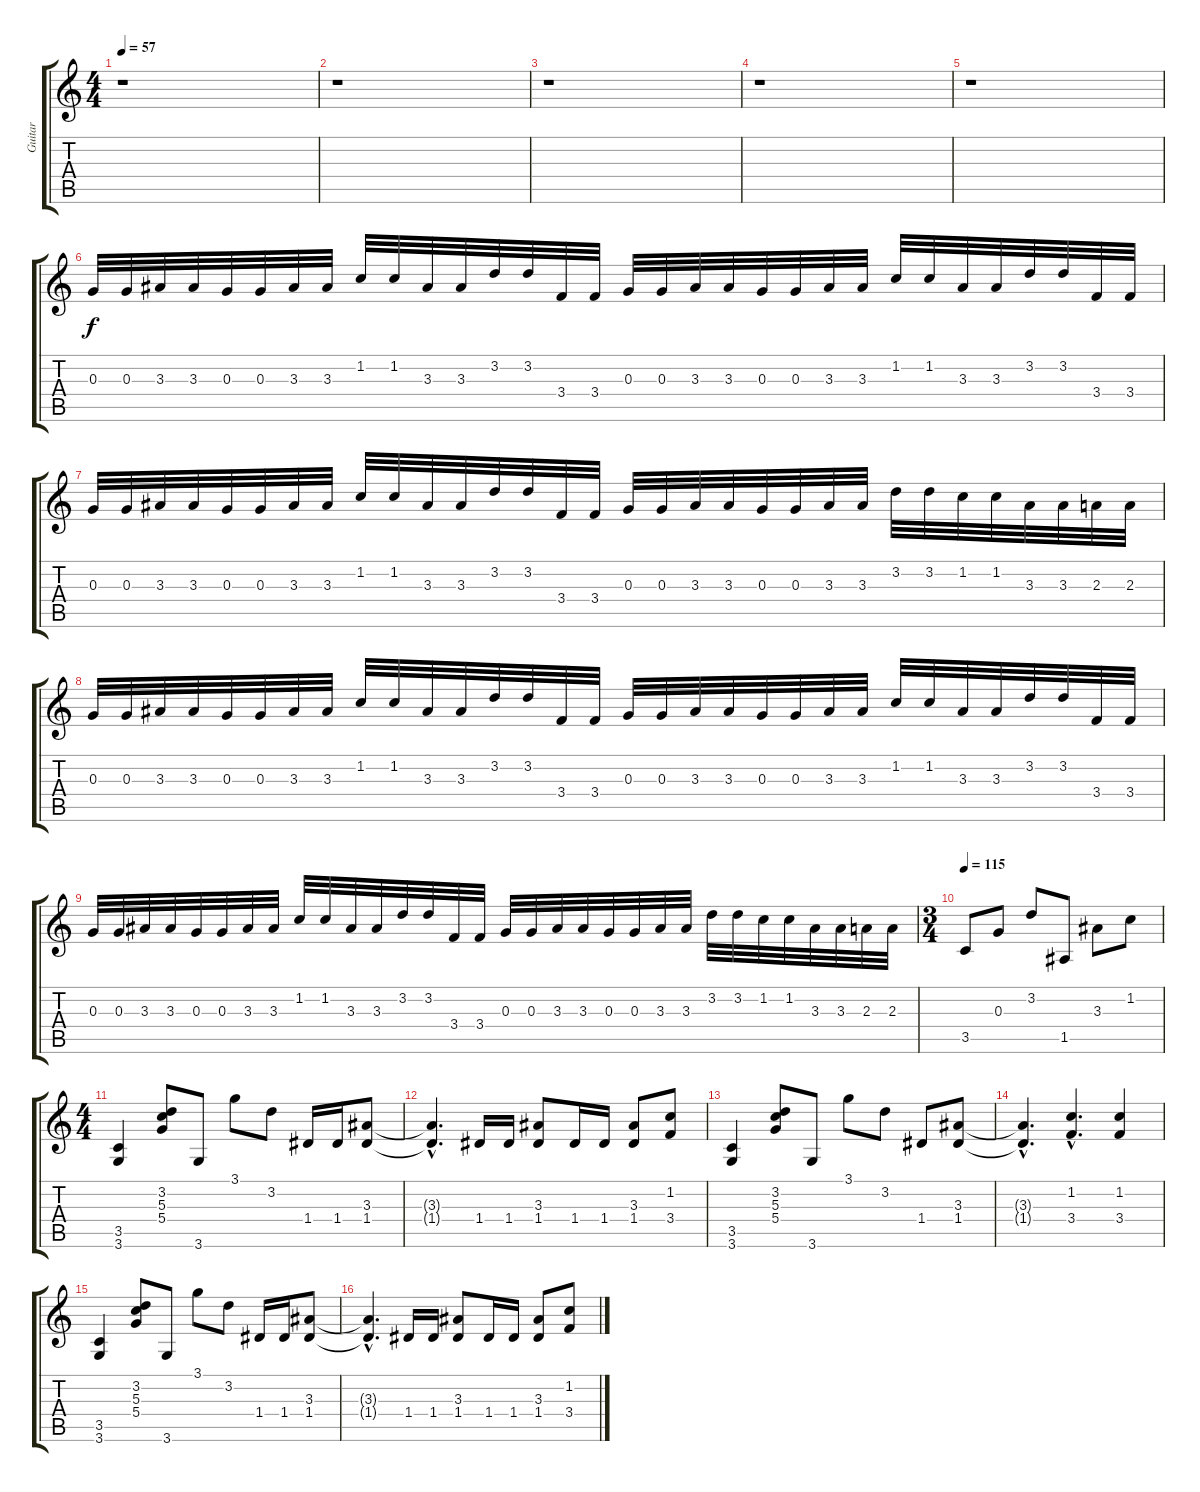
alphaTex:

\track ("Guitar" "Guitar") {instrument distortionguitar}
\staff {score tabs}
\tuning (E4 B3 G3 D3 A2 E2) {hide}
\ts (4 4)
\tempo 57
\clef g2
\ks c
r.1{dy f} |
r.1 |
r.1 |
r.1 |
r.1 |
0.3.32 0.3.32 3.3.32 3.3.32 0.3.32 0.3.32 3.3.32 3.3.32 1.2.32 1.2.32 3.3.32 3.3.32 3.2.32 3.2.32 3.4.32 3.4.32 0.3.32 0.3.32 3.3.32 3.3.32 0.3.32 0.3.32 3.3.32 3.3.32 1.2.32 1.2.32 3.3.32 3.3.32 3.2.32 3.2.32 3.4.32 3.4.32 |
0.3.32 0.3.32 3.3.32 3.3.32 0.3.32 0.3.32 3.3.32 3.3.32 1.2.32 1.2.32 3.3.32 3.3.32 3.2.32 3.2.32 3.4.32 3.4.32 0.3.32 0.3.32 3.3.32 3.3.32 0.3.32 0.3.32 3.3.32 3.3.32 3.2.32 3.2.32 1.2.32 1.2.32 3.3.32 3.3.32 2.3.32 2.3.32 |
0.3.32 0.3.32 3.3.32 3.3.32 0.3.32 0.3.32 3.3.32 3.3.32 1.2.32 1.2.32 3.3.32 3.3.32 3.2.32 3.2.32 3.4.32 3.4.32 0.3.32 0.3.32 3.3.32 3.3.32 0.3.32 0.3.32 3.3.32 3.3.32 1.2.32 1.2.32 3.3.32 3.3.32 3.2.32 3.2.32 3.4.32 3.4.32 |
0.3.32 0.3.32 3.3.32 3.3.32 0.3.32 0.3.32 3.3.32 3.3.32 1.2.32 1.2.32 3.3.32 3.3.32 3.2.32 3.2.32 3.4.32 3.4.32 0.3.32 0.3.32 3.3.32 3.3.32 0.3.32 0.3.32 3.3.32 3.3.32 3.2.32 3.2.32 1.2.32 1.2.32 3.3.32 3.3.32 2.3.32 2.3.32 |
\ts (3 4)
\tempo 115
3.5.8 0.3.8 3.2.8 1.5.8 3.3.8 1.2.8 |
\ts (4 4)
(3.5 3.6).4 (3.2 5.3 5.4).8 3.6.8 3.1.8 3.2.8 1.4.16 1.4.16 (3.3 1.4).8 |
(3.3{hac t} 1.4{hac t}).4{d} 1.4.16 1.4.16 (3.3 1.4).8 1.4.16 1.4.16 (3.3 1.4).8 (1.2 3.4).8 |
(3.5 3.6).4 (3.2 5.3 5.4).8 3.6.8 3.1.8 3.2.8 1.4.8 (3.3 1.4).8 |
(3.3{hac t} 1.4{hac t}).4{d} (1.2{hac} 3.4{hac}).4{d} (1.2 3.4).4 |
(3.5 3.6).4 (3.2 5.3 5.4).8 3.6.8 3.1.8 3.2.8 1.4.16 1.4.16 (3.3 1.4).8 |
(3.3{hac t} 1.4{hac t}).4{d} 1.4.16 1.4.16 (3.3 1.4).8 1.4.16 1.4.16 (3.3 1.4).8 (1.2 3.4).8
